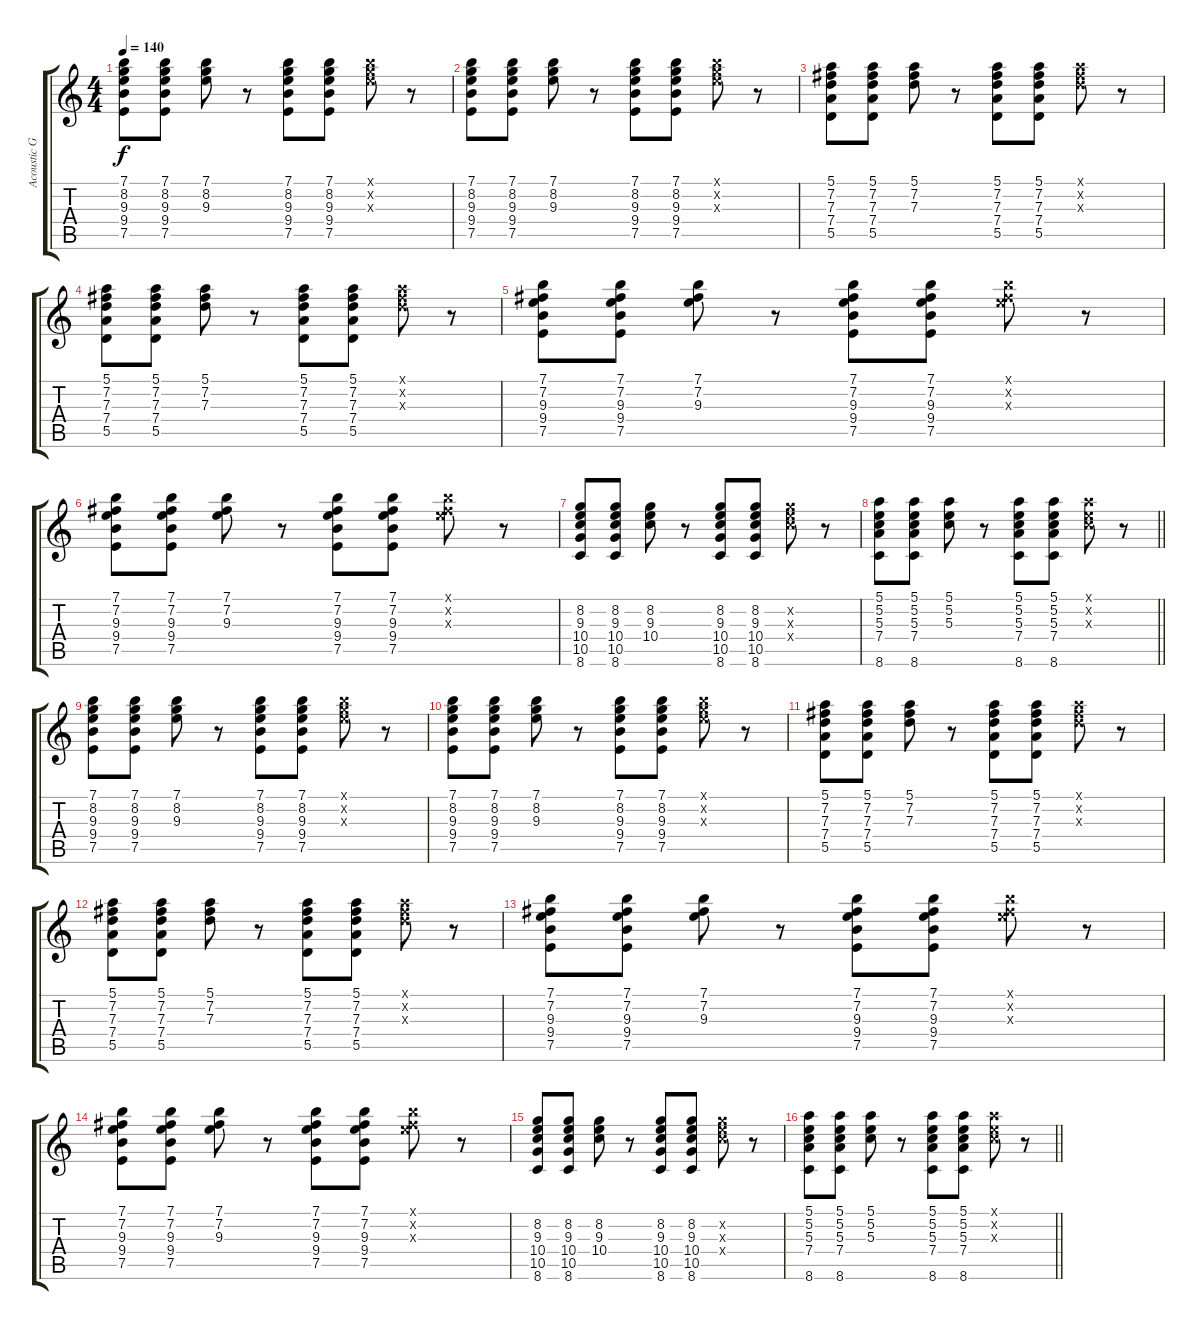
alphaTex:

\track ("Acoustic Guitar" "Acoustic G") {instrument acousticguitarsteel}
\staff {score tabs}
\tuning (E4 B3 G3 D3 A2 E2) {hide}
\ts (4 4)
\tempo 140
\clef g2
\ks c
(7.1 8.2 9.3 9.4 7.5).8{dy f} (7.1 8.2 9.3 9.4 7.5).8 (7.1 8.2 9.3).8 r.8 (7.1 8.2 9.3 9.4 7.5).8 (7.1 8.2 9.3 9.4 7.5).8 (7.1{x} 8.2{x} 9.3{x}).8 r.8 |
(7.1 8.2 9.3 9.4 7.5).8 (7.1 8.2 9.3 9.4 7.5).8 (7.1 8.2 9.3).8 r.8 (7.1 8.2 9.3 9.4 7.5).8 (7.1 8.2 9.3 9.4 7.5).8 (7.1{x} 8.2{x} 9.3{x}).8 r.8 |
(5.1 7.2 7.3 7.4 5.5).8 (5.1 7.2 7.3 7.4 5.5).8 (5.1 7.2 7.3).8 r.8 (5.1 7.2 7.3 7.4 5.5).8 (5.1 7.2 7.3 7.4 5.5).8 (5.1{x} 7.2{x} 7.3{x}).8 r.8 |
(5.1 7.2 7.3 7.4 5.5).8 (5.1 7.2 7.3 7.4 5.5).8 (5.1 7.2 7.3).8 r.8 (5.1 7.2 7.3 7.4 5.5).8 (5.1 7.2 7.3 7.4 5.5).8 (5.1{x} 7.2{x} 7.3{x}).8 r.8 |
(7.1 7.2 9.3 9.4 7.5).8 (7.1 7.2 9.3 9.4 7.5).8 (7.1 7.2 9.3).8 r.8 (7.1 7.2 9.3 9.4 7.5).8 (7.1 7.2 9.3 9.4 7.5).8 (7.1{x} 7.2{x} 9.3{x}).8 r.8 |
(7.1 7.2 9.3 9.4 7.5).8 (7.1 7.2 9.3 9.4 7.5).8 (7.1 7.2 9.3).8 r.8 (7.1 7.2 9.3 9.4 7.5).8 (7.1 7.2 9.3 9.4 7.5).8 (7.1{x} 7.2{x} 9.3{x}).8 r.8 |
(8.2 9.3 10.4 10.5 8.6).8 (8.2 9.3 10.4 10.5 8.6).8 (8.2 9.3 10.4).8 r.8 (8.2 9.3 10.4 10.5 8.6).8 (8.2 9.3 10.4 10.5 8.6).8 (8.2{x} 9.3{x} 10.4{x}).8 r.8 |
\barLineRight lightlight
(5.1 5.2 5.3 7.4 8.6).8 (5.1 5.2 5.3 7.4 8.6).8 (5.1 5.2 5.3).8 r.8 (5.1 5.2 5.3 7.4 8.6).8 (5.1 5.2 5.3 7.4 8.6).8 (5.1{x} 5.2{x} 5.3{x}).8 r.8 |
(7.1 8.2 9.3 9.4 7.5).8 (7.1 8.2 9.3 9.4 7.5).8 (7.1 8.2 9.3).8 r.8 (7.1 8.2 9.3 9.4 7.5).8 (7.1 8.2 9.3 9.4 7.5).8 (7.1{x} 8.2{x} 9.3{x}).8 r.8 |
(7.1 8.2 9.3 9.4 7.5).8 (7.1 8.2 9.3 9.4 7.5).8 (7.1 8.2 9.3).8 r.8 (7.1 8.2 9.3 9.4 7.5).8 (7.1 8.2 9.3 9.4 7.5).8 (7.1{x} 8.2{x} 9.3{x}).8 r.8 |
(5.1 7.2 7.3 7.4 5.5).8 (5.1 7.2 7.3 7.4 5.5).8 (5.1 7.2 7.3).8 r.8 (5.1 7.2 7.3 7.4 5.5).8 (5.1 7.2 7.3 7.4 5.5).8 (5.1{x} 7.2{x} 7.3{x}).8 r.8 |
(5.1 7.2 7.3 7.4 5.5).8 (5.1 7.2 7.3 7.4 5.5).8 (5.1 7.2 7.3).8 r.8 (5.1 7.2 7.3 7.4 5.5).8 (5.1 7.2 7.3 7.4 5.5).8 (5.1{x} 7.2{x} 7.3{x}).8 r.8 |
(7.1 7.2 9.3 9.4 7.5).8 (7.1 7.2 9.3 9.4 7.5).8 (7.1 7.2 9.3).8 r.8 (7.1 7.2 9.3 9.4 7.5).8 (7.1 7.2 9.3 9.4 7.5).8 (7.1{x} 7.2{x} 9.3{x}).8 r.8 |
(7.1 7.2 9.3 9.4 7.5).8 (7.1 7.2 9.3 9.4 7.5).8 (7.1 7.2 9.3).8 r.8 (7.1 7.2 9.3 9.4 7.5).8 (7.1 7.2 9.3 9.4 7.5).8 (7.1{x} 7.2{x} 9.3{x}).8 r.8 |
(8.2 9.3 10.4 10.5 8.6).8 (8.2 9.3 10.4 10.5 8.6).8 (8.2 9.3 10.4).8 r.8 (8.2 9.3 10.4 10.5 8.6).8 (8.2 9.3 10.4 10.5 8.6).8 (8.2{x} 9.3{x} 10.4{x}).8 r.8 |
\barLineRight lightlight
(5.1 5.2 5.3 7.4 8.6).8 (5.1 5.2 5.3 7.4 8.6).8 (5.1 5.2 5.3).8 r.8 (5.1 5.2 5.3 7.4 8.6).8 (5.1 5.2 5.3 7.4 8.6).8 (5.1{x} 5.2{x} 5.3{x}).8 r.8
